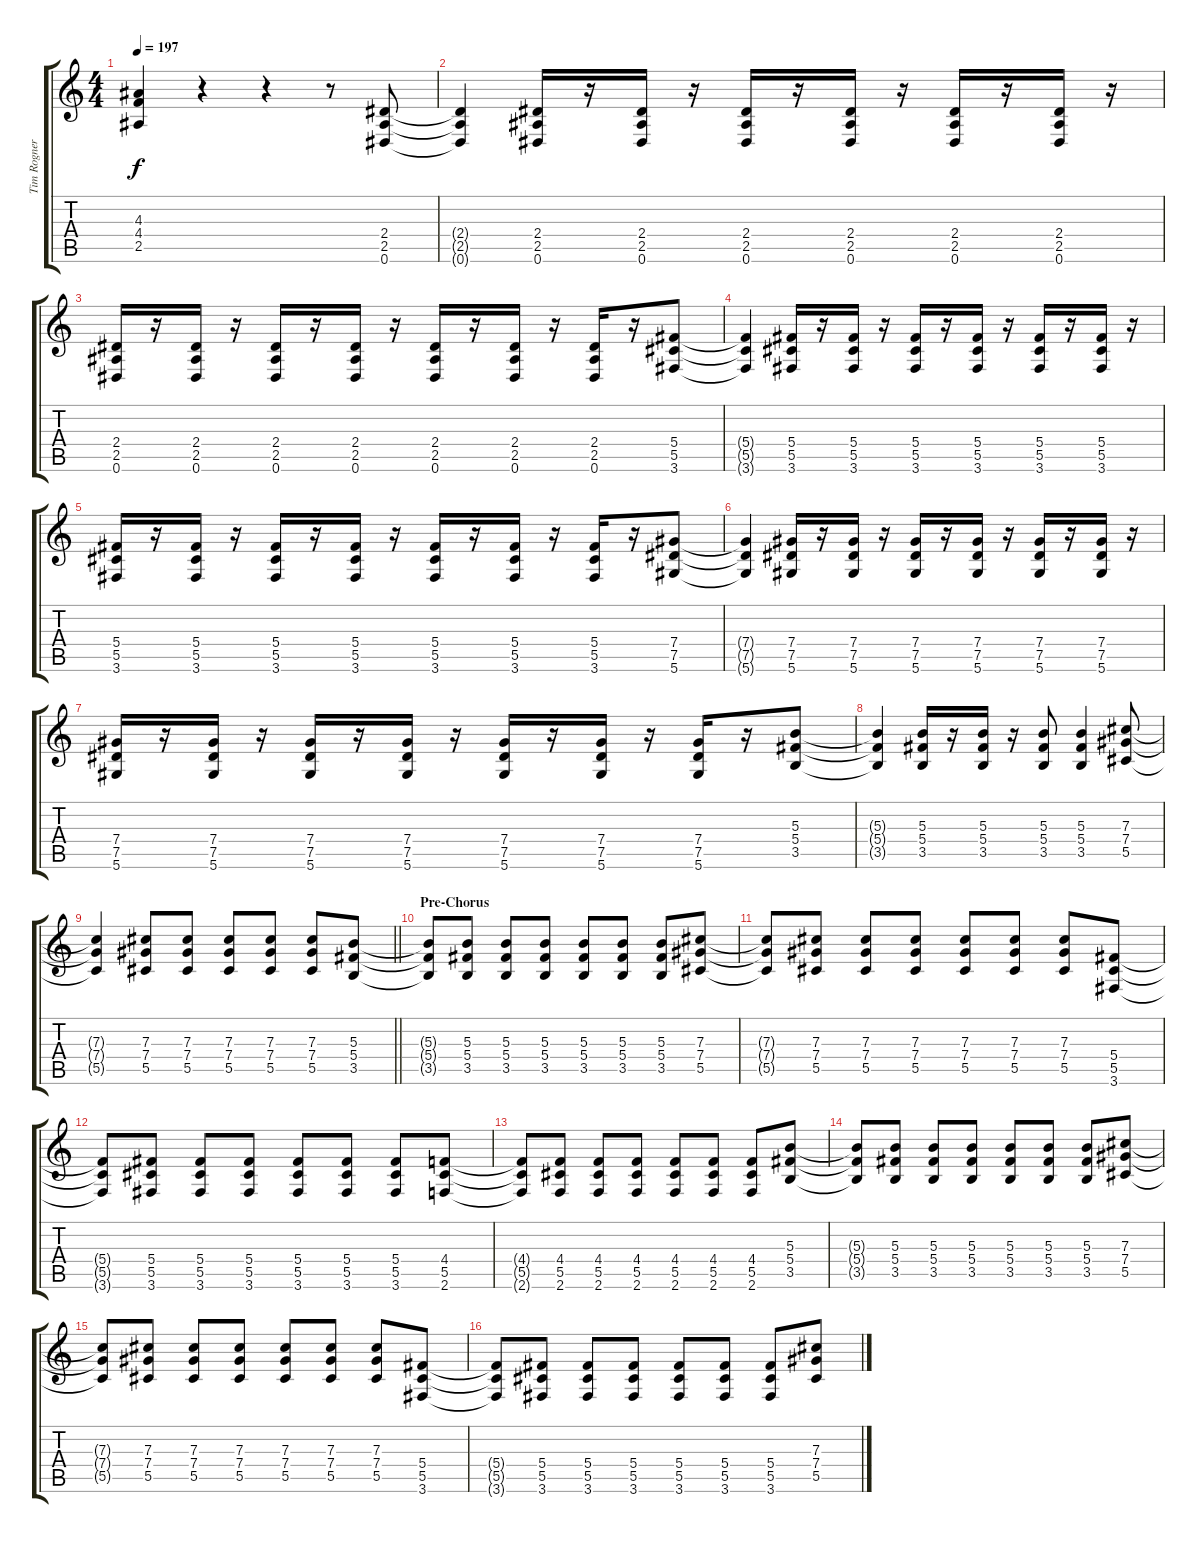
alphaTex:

\track ("Tim Rogner - Guitar" "Tim Rogner") {instrument distortionguitar}
\staff {score tabs}
\tuning (Eb4 Bb3 Gb3 Db3 Ab2 Eb2) {hide}
\ts (4 4)
\tempo 197
\clef g2
\ks c
(4.3{t} 4.4{t} 2.5{t}).4{dy f} r.4 r.4 r.8 (2.4 2.5 0.6).8 |
(2.4{t} 2.5{t} 0.6{t}).4 (2.4 2.5 0.6).16 r.16 (2.4 2.5 0.6).16 r.16 (2.4 2.5 0.6).16 r.16 (2.4 2.5 0.6).16 r.16 (2.4 2.5 0.6).16 r.16 (2.4 2.5 0.6).16 r.16 |
(2.4 2.5 0.6).16 r.16 (2.4 2.5 0.6).16 r.16 (2.4 2.5 0.6).16 r.16 (2.4 2.5 0.6).16 r.16 (2.4 2.5 0.6).16 r.16 (2.4 2.5 0.6).16 r.16 (2.4 2.5 0.6).16 r.16 (5.4 5.5 3.6).8 |
(5.4{t} 5.5{t} 3.6{t}).4 (5.4 5.5 3.6).16 r.16 (5.4 5.5 3.6).16 r.16 (5.4 5.5 3.6).16 r.16 (5.4 5.5 3.6).16 r.16 (5.4 5.5 3.6).16 r.16 (5.4 5.5 3.6).16 r.16 |
(5.4 5.5 3.6).16 r.16 (5.4 5.5 3.6).16 r.16 (5.4 5.5 3.6).16 r.16 (5.4 5.5 3.6).16 r.16 (5.4 5.5 3.6).16 r.16 (5.4 5.5 3.6).16 r.16 (5.4 5.5 3.6).16 r.16 (7.4 7.5 5.6).8 |
(7.4{t} 7.5{t} 5.6{t}).4 (7.4 7.5 5.6).16 r.16 (7.4 7.5 5.6).16 r.16 (7.4 7.5 5.6).16 r.16 (7.4 7.5 5.6).16 r.16 (7.4 7.5 5.6).16 r.16 (7.4 7.5 5.6).16 r.16 |
(7.4 7.5 5.6).16 r.16 (7.4 7.5 5.6).16 r.16 (7.4 7.5 5.6).16 r.16 (7.4 7.5 5.6).16 r.16 (7.4 7.5 5.6).16 r.16 (7.4 7.5 5.6).16 r.16 (7.4 7.5 5.6).16 r.16 (5.3 5.4 3.5).8 |
(5.3{t} 5.4{t} 3.5{t}).4 (5.3 5.4 3.5).16 r.16 (5.3 5.4 3.5).16 r.16 (5.3 5.4 3.5).8 (5.3 5.4 3.5).4 (7.3 7.4 5.5).8 |
\barLineRight lightlight
(7.3{t} 7.4{t} 5.5{t}).4 (7.3 7.4 5.5).8 (7.3 7.4 5.5).8 (7.3 7.4 5.5).8 (7.3 7.4 5.5).8 (7.3 7.4 5.5).8 (5.3 5.4 3.5).8 |
\section ("" "Pre-Chorus")
(5.3{t} 5.4{t} 3.5{t}).8 (5.3 5.4 3.5).8 (5.3 5.4 3.5).8 (5.3 5.4 3.5).8 (5.3 5.4 3.5).8 (5.3 5.4 3.5).8 (5.3 5.4 3.5).8 (7.3 7.4 5.5).8 |
(7.3{t} 7.4{t} 5.5{t}).8 (7.3 7.4 5.5).8 (7.3 7.4 5.5).8 (7.3 7.4 5.5).8 (7.3 7.4 5.5).8 (7.3 7.4 5.5).8 (7.3 7.4 5.5).8 (5.4 5.5 3.6).8 |
(5.4{t} 5.5{t} 3.6{t}).8 (5.4 5.5 3.6).8 (5.4 5.5 3.6).8 (5.4 5.5 3.6).8 (5.4 5.5 3.6).8 (5.4 5.5 3.6).8 (5.4 5.5 3.6).8 (4.4 5.5 2.6).8 |
(4.4{t} 5.5{t} 2.6{t}).8 (4.4 5.5 2.6).8 (4.4 5.5 2.6).8 (4.4 5.5 2.6).8 (4.4 5.5 2.6).8 (4.4 5.5 2.6).8 (4.4 5.5 2.6).8 (5.3 5.4 3.5).8 |
(5.3{t} 5.4{t} 3.5{t}).8 (5.3 5.4 3.5).8 (5.3 5.4 3.5).8 (5.3 5.4 3.5).8 (5.3 5.4 3.5).8 (5.3 5.4 3.5).8 (5.3 5.4 3.5).8 (7.3 7.4 5.5).8 |
(7.3{t} 7.4{t} 5.5{t}).8 (7.3 7.4 5.5).8 (7.3 7.4 5.5).8 (7.3 7.4 5.5).8 (7.3 7.4 5.5).8 (7.3 7.4 5.5).8 (7.3 7.4 5.5).8 (5.4 5.5 3.6).8 |
(5.4{t} 5.5{t} 3.6{t}).8 (5.4 5.5 3.6).8 (5.4 5.5 3.6).8 (5.4 5.5 3.6).8 (5.4 5.5 3.6).8 (5.4 5.5 3.6).8 (5.4 5.5 3.6).8 (7.3 7.4 5.5).8
